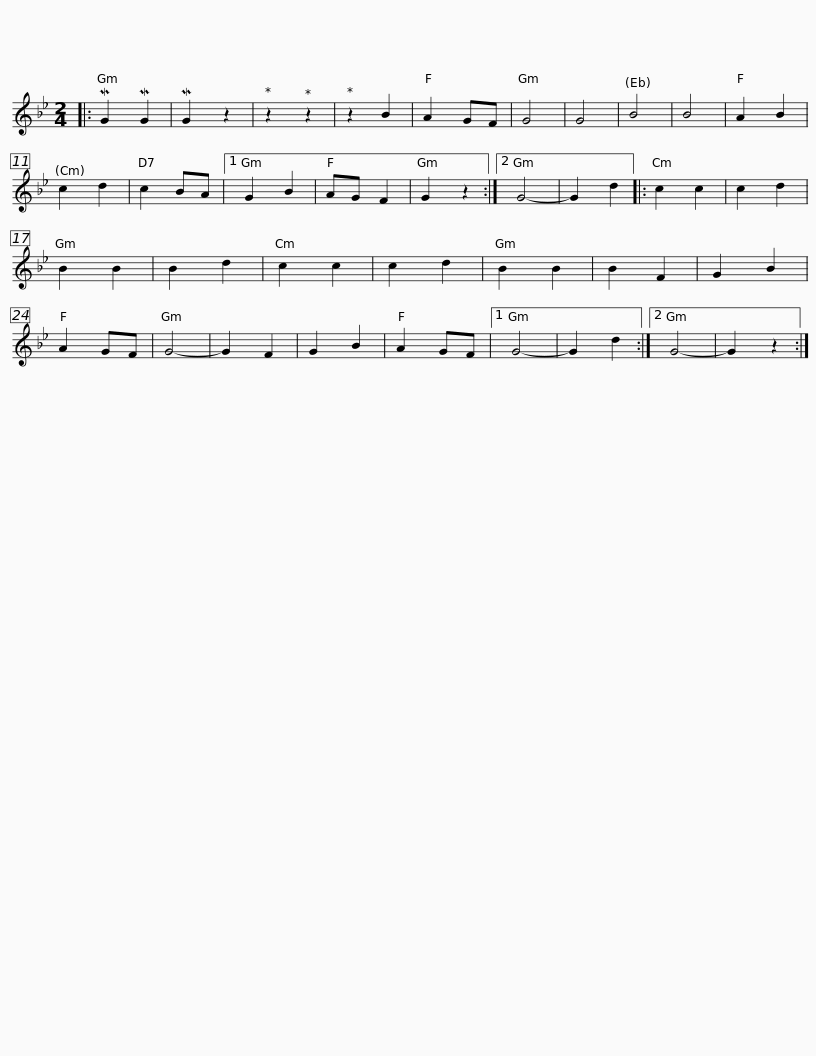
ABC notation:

X:1
L:1/8
M:2/4
I:linebreak $
K:Gmin
V:1 treble
V:1
|: MG2 MG2 | MG2 z2 | z2 z2 | z2 B2 | A2 GF | %5
 G4 | G4 | B4 | B4 | A2 B2 | %10
 c2 d2 | c2 BA |1 G2 B2 | AG F2 | G2 z2 :|2 %15
 G4- |$ G2 d2 |: c2 c2 | c2 d2 | B2 B2 | %20
 B2 d2 | c2 c2 | c2 d2 | B2 B2 | B2 F2 | %25
 G2 B2 | A2 GF | G4- | G2 F2 | G2 B2 | %30
 A2 GF |1 G4- | G2 d2 :|2$ G4- | G2 z2 :| %35
